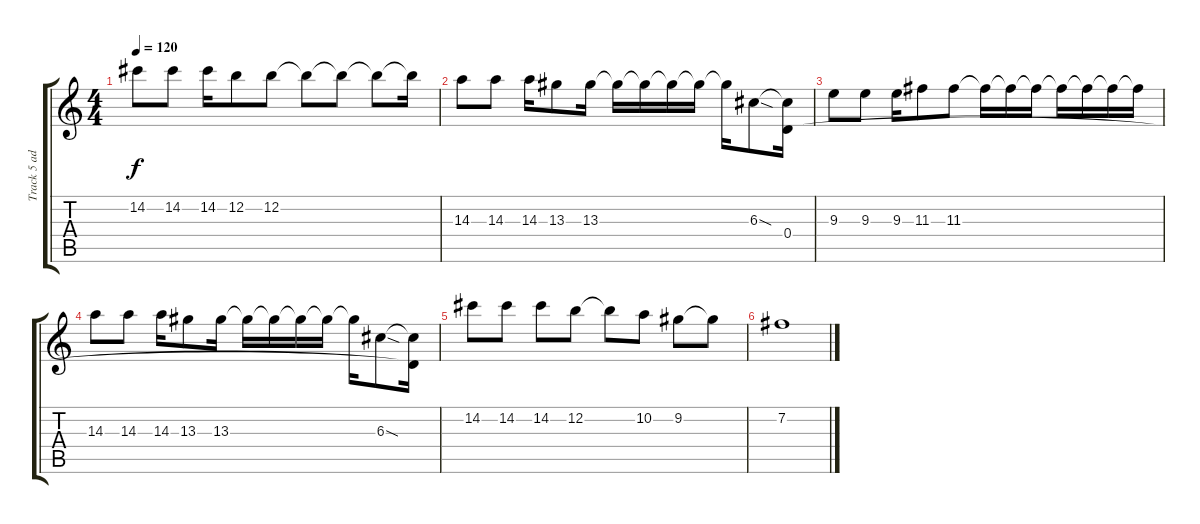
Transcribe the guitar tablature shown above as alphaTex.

\track ("Track 5 add guitar" "Track 5 ad") {instrument overdrivenguitar}
\staff {score tabs}
\tuning (E4 B3 G3 D3 A2 E2) {hide}
\ts (4 4)
\tempo 120
\clef g2
\ks c
14.2.8{dy f} 14.2.8 14.2.16 12.2.8 12.2.8 12.2{t}.8 12.2{t}.8 12.2{t}.8 12.2{t}.16 |
14.3.8 14.3.8 14.3.16 13.3.8 13.3.16 13.3{t}.16 13.3{t}.16 13.3{t}.16 13.3{t}.16 13.3{t}.16 6.3{sod}.8 (6.3{t} 0.4{t}).16 |
9.3.8 9.3.8 9.3.16 11.3.8 11.3.8 11.3{t}.16 11.3{t}.16 11.3{t}.16 11.3{t}.16 11.3{t}.16 11.3{t}.16 11.3{t}.16 |
14.3.8 14.3.8 14.3.16 13.3.8 13.3.16 13.3{t}.16 13.3{t}.16 13.3{t}.16 13.3{t}.16 13.3{t}.16 6.3{sod}.8 (6.3{t} 0.4{t}).16 |
14.2.8 14.2.8 14.2.8 12.2.8 12.2{t}.8 10.2.8 9.2.8 9.2{t}.8 |
7.2.1
